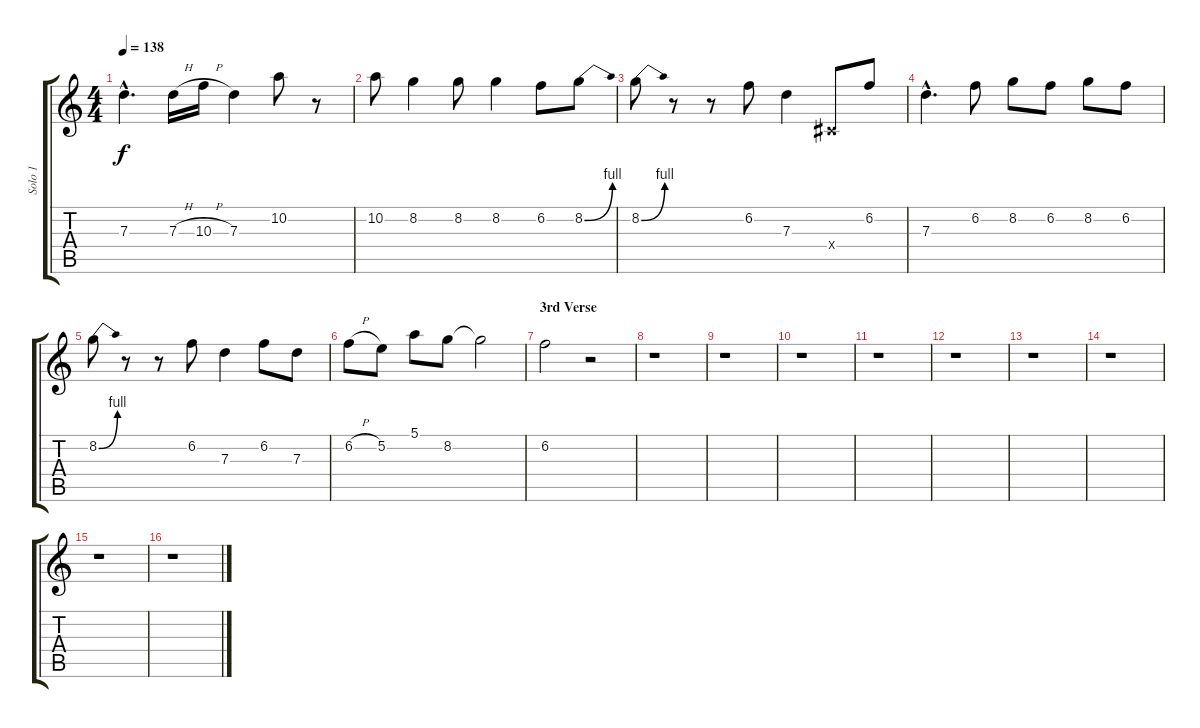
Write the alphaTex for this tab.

\track ("Solo 1" "Solo 1") {instrument distortionguitar}
\staff {score tabs}
\tuning (E4 B3 G3 D3 A2 E2) {hide}
\ts (4 4)
\tempo 138
\clef g2
\ks c
7.3{hac}.4{d dy f} 7.3{h}.16 10.3{h}.16 7.3.4 10.2.8 r.8 |
10.2.8 8.2.4 8.2.8 8.2.4 6.2.8 8.2{be (bend 0 0 60 4)}.8 |
8.2{be (bend 0 0 60 4)}.8 r.8 r.8 6.2.8 7.3.4 -1.4{x}.8 6.2.8 |
7.3{hac}.4{d} 6.2.8 8.2.8 6.2.8 8.2.8 6.2.8 |
8.2{be (bend 0 0 60 4)}.8 r.8 r.8 6.2.8 7.3.4 6.2.8 7.3.8 |
6.2{h}.8 5.2.8 5.1.8 8.2.8 8.2{t}.2 |
\section ("" "3rd Verse")
6.2.2 r.2 |
r.1 |
r.1 |
r.1 |
r.1 |
r.1 |
r.1 |
r.1 |
r.1 |
r.1
